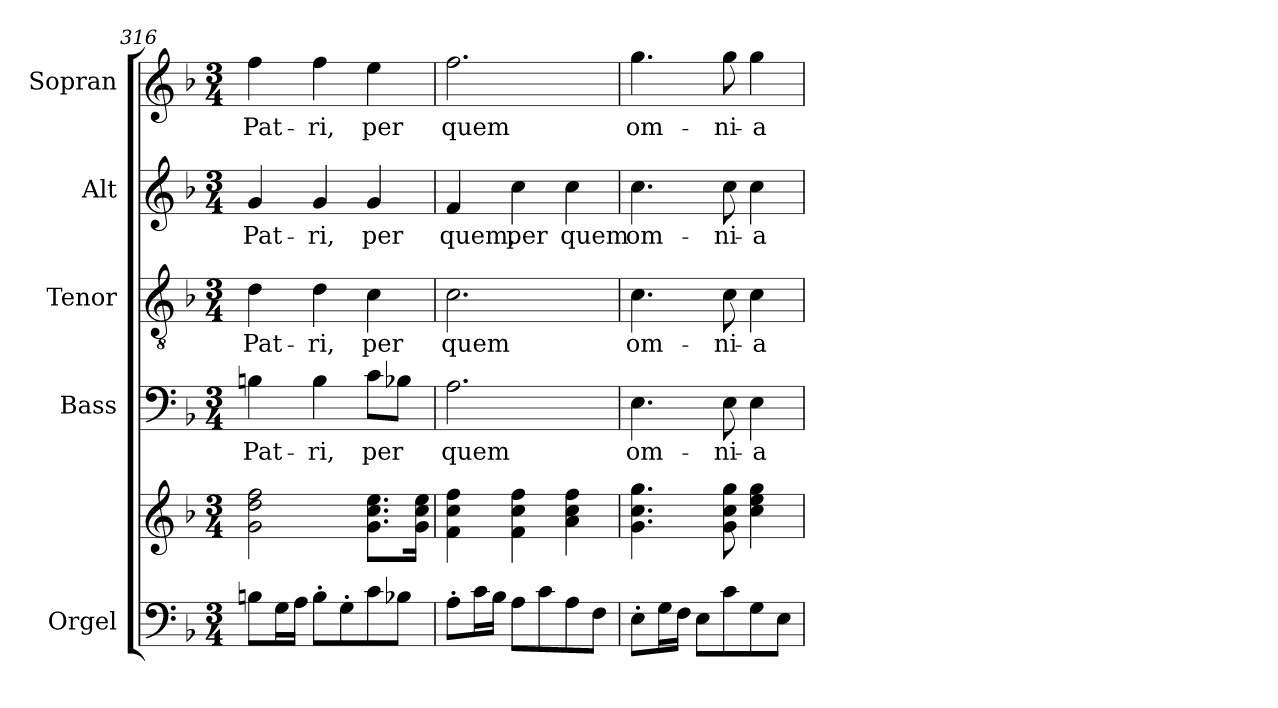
**kern	**kern	**kern	**text	**kern	**text	**kern	**text	**kern	**text
*part5	*part5	*part4	*part4	*part3	*part3	*part2	*part2	*part1	*part1
*staff6	*staff5	*staff4	*staff4	*staff3	*staff3	*staff2	*staff2	*staff1	*staff1
*I"Orgel	*	*I"Bass	*	*I"Tenor	*	*I"Alt	*	*I"Sopran	*
*I'Org.	*	*I'B	*	*I'T	*	*I'A	*	*I'S	*
*clefF4	*clefG2	*clefF4	*	*clefGv2	*	*clefG2	*	*clefG2	*
*k[b-]	*k[b-]	*k[b-]	*	*k[b-]	*	*k[b-]	*	*k[b-]	*
*F:	*F:	*F:	*	*F:	*	*F:	*	*F:	*
*M3/4	*M3/4	*M3/4	*	*M3/4	*	*M3/4	*	*M3/4	*
=316	=316	=316	=316	=316	=316	=316	=316	=316	=316
!	!	!	!LO:LY:b	!	!LO:LY:b	!	!LO:LY:b	!	!LO:LY:b
8Bn\L	2g\ 2dd\ 2ff\	4Bn\	Pat-	4d\	Pat-	4g/	Pat-	4ff\	Pat-
16G\L	.	.	.	.	.	.	.	.	.
16A\JJ	.	.	.	.	.	.	.	.	.
!	!	!	!LO:LY:b	!	!LO:LY:b	!	!LO:LY:b	!	!LO:LY:b
8B'>\L	.	4B\	-ri,	4d\	-ri,	4g/	-ri,	4ff\	-ri,
8G'>\	.	.	.	.	.	.	.	.	.
!	!	!	!LO:LY:b	!	!LO:LY:b	!	!LO:LY:b	!	!LO:LY:b
8c\	8.g\ 8.cc\ 8.ee\L	8c\L	per	4c\	per	4g/	per	4ee\	per
8B-X\J	.	8B-X\J	.	.	.	.	.	.	.
.	16g\ 16cc\ 16ee\Jk	.	.	.	.	.	.	.	.
=317	=317	=317	=317	=317	=317	=317	=317	=317	=317
!	!	!	!LO:LY:b	!	!LO:LY:b	!	!LO:LY:b	!	!LO:LY:b
8A'>\L	4f\ 4cc\ 4ff\	2.A\	quem	2.c\	quem	4f/	quem,	2.ff\	quem
16c\L	.	.	.	.	.	.	.	.	.
16B-\JJ	.	.	.	.	.	.	.	.	.
!	!	!	!	!	!	!	!LO:LY:b	!	!
8A\L	4f\ 4cc\ 4ff\	.	.	.	.	4cc\	per	.	.
8c\	.	.	.	.	.	.	.	.	.
!	!	!	!	!	!	!	!LO:LY:b	!	!
8A\	4a\ 4cc\ 4ff\	.	.	.	.	4cc\	quem	.	.
8F\J	.	.	.	.	.	.	.	.	.
=318	=318	=318	=318	=318	=318	=318	=318	=318	=318
!	!	!	!LO:LY:b	!	!LO:LY:b	!	!LO:LY:b	!	!LO:LY:b
8E'>\L	4.g\ 4.cc\ 4.gg\	4.E\	om-	4.c\	om-	4.cc\	om-	4.gg\	om-
16G\L	.	.	.	.	.	.	.	.	.
16F\JJ	.	.	.	.	.	.	.	.	.
8E\L	.	.	.	.	.	.	.	.	.
!	!	!	!LO:LY:b	!	!LO:LY:b	!	!LO:LY:b	!	!LO:LY:b
8c\	8g\ 8cc\ 8gg\	8E\	-ni-	8c\	-ni-	8cc\	-ni-	8gg\	-ni-
!	!	!	!LO:LY:b	!	!LO:LY:b	!	!LO:LY:b	!	!LO:LY:b
8G\	4cc\ 4ee\ 4gg\	4E\	-a	4c\	-a	4cc\	-a	4gg\	-a
8E\J	.	.	.	.	.	.	.	.	.
=	=	=	=	=	=	=	=	=	=
*-	*-	*-	*-	*-	*-	*-	*-	*-	*-
